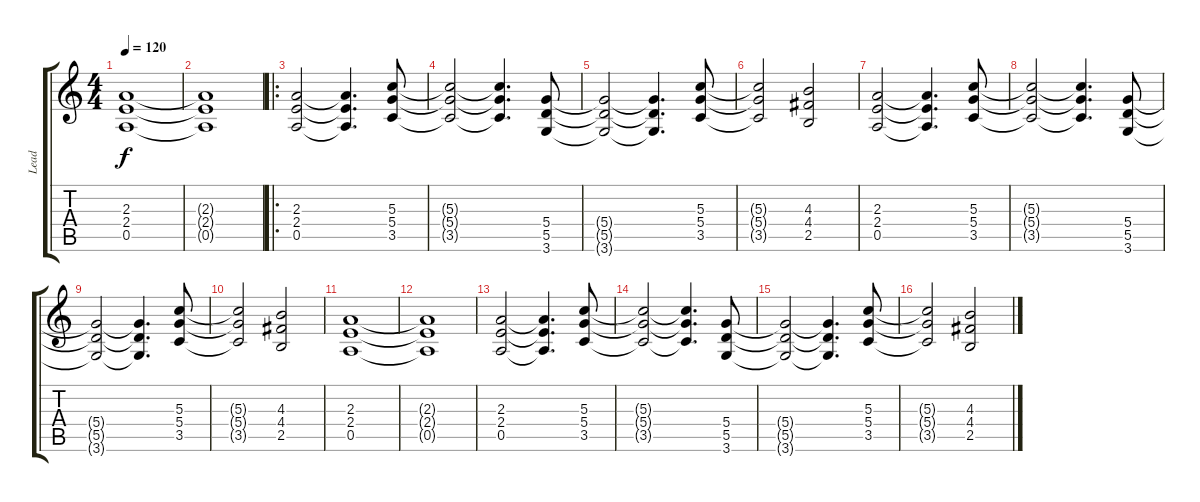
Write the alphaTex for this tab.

\track ("Lead" "Lead") {instrument distortionguitar}
\staff {score tabs}
\tuning (E4 B3 G3 D3 A2 E2) {hide}
\ts (4 4)
\tempo 120
\clef g2
\ks c
(2.3 2.4 0.5).1{dy f} |
(2.3{t} 2.4{t} 0.5{t}).1 |
\ro
(2.3 2.4 0.5).2{volume 12} (2.3{t} 2.4{t} 0.5{t}).4{d} (5.3 5.4 3.5).8 |
(5.3{t} 5.4{t} 3.5{t}).2 (5.3{t} 5.4{t} 3.5{t}).4{d} (5.4 5.5 3.6).8 |
(5.4{t} 5.5{t} 3.6{t}).2 (5.4{t} 5.5{t} 3.6{t}).4{d} (5.3 5.4 3.5).8 |
(5.3{t} 5.4{t} 3.5{t}).2 (4.3 4.4 2.5).2 |
(2.3 2.4 0.5).2 (2.3{t} 2.4{t} 0.5{t}).4{d} (5.3 5.4 3.5).8 |
(5.3{t} 5.4{t} 3.5{t}).2 (5.3{t} 5.4{t} 3.5{t}).4{d} (5.4 5.5 3.6).8 |
(5.4{t} 5.5{t} 3.6{t}).2 (5.4{t} 5.5{t} 3.6{t}).4{d} (5.3 5.4 3.5).8 |
(5.3{t} 5.4{t} 3.5{t}).2 (4.3 4.4 2.5).2 |
(2.3 2.4 0.5).1{volume 0} |
(2.3{t} 2.4{t} 0.5{t}).1 |
(2.3 2.4 0.5).2{volume 12} (2.3{t} 2.4{t} 0.5{t}).4{d} (5.3 5.4 3.5).8 |
(5.3{t} 5.4{t} 3.5{t}).2 (5.3{t} 5.4{t} 3.5{t}).4{d} (5.4 5.5 3.6).8 |
(5.4{t} 5.5{t} 3.6{t}).2 (5.4{t} 5.5{t} 3.6{t}).4{d} (5.3 5.4 3.5).8 |
(5.3{t} 5.4{t} 3.5{t}).2 (4.3 4.4 2.5).2
